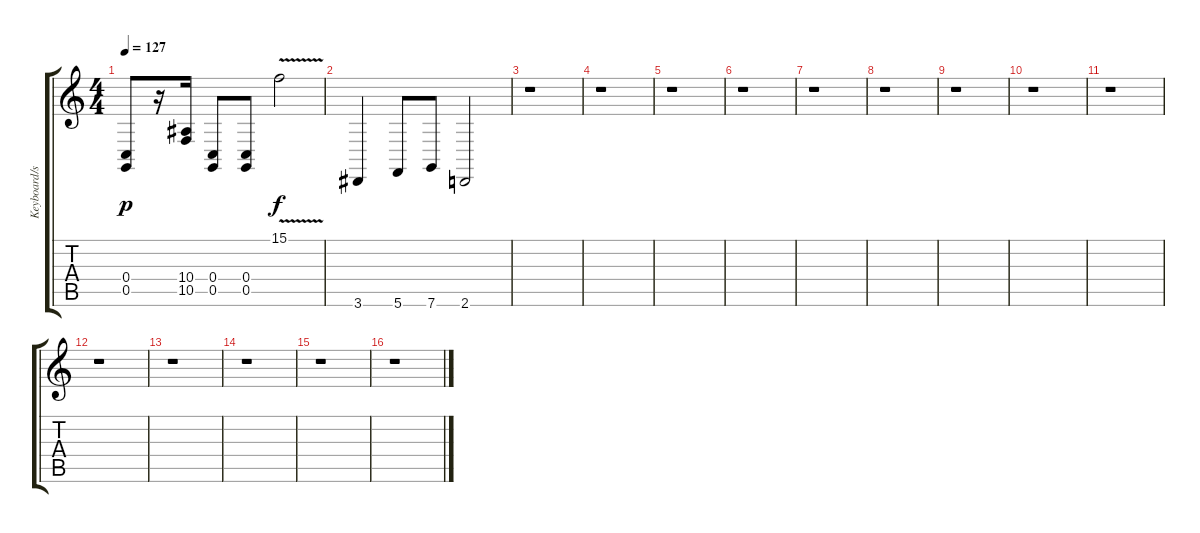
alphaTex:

\track ("Keyboard/synth" "Keyboard/s") {instrument lead2sawtooth}
\staff {score tabs}
\tuning (D4 A3 F3 C3 G2 C2) {hide}
\ts (4 4)
\tempo 127
\clef g2
\ks c
(0.4 0.5).8{dy p} r.16 (10.4 10.5).16 (0.4 0.5).8 (0.4 0.5).8 15.1{v}.2{dy f} |
3.6.4 5.6.8 7.6.8 2.6.2 |
r.1 |
r.1 |
r.1 |
r.1 |
r.1 |
r.1 |
r.1 |
r.1 |
r.1 |
r.1 |
r.1 |
r.1 |
r.1 |
r.1
